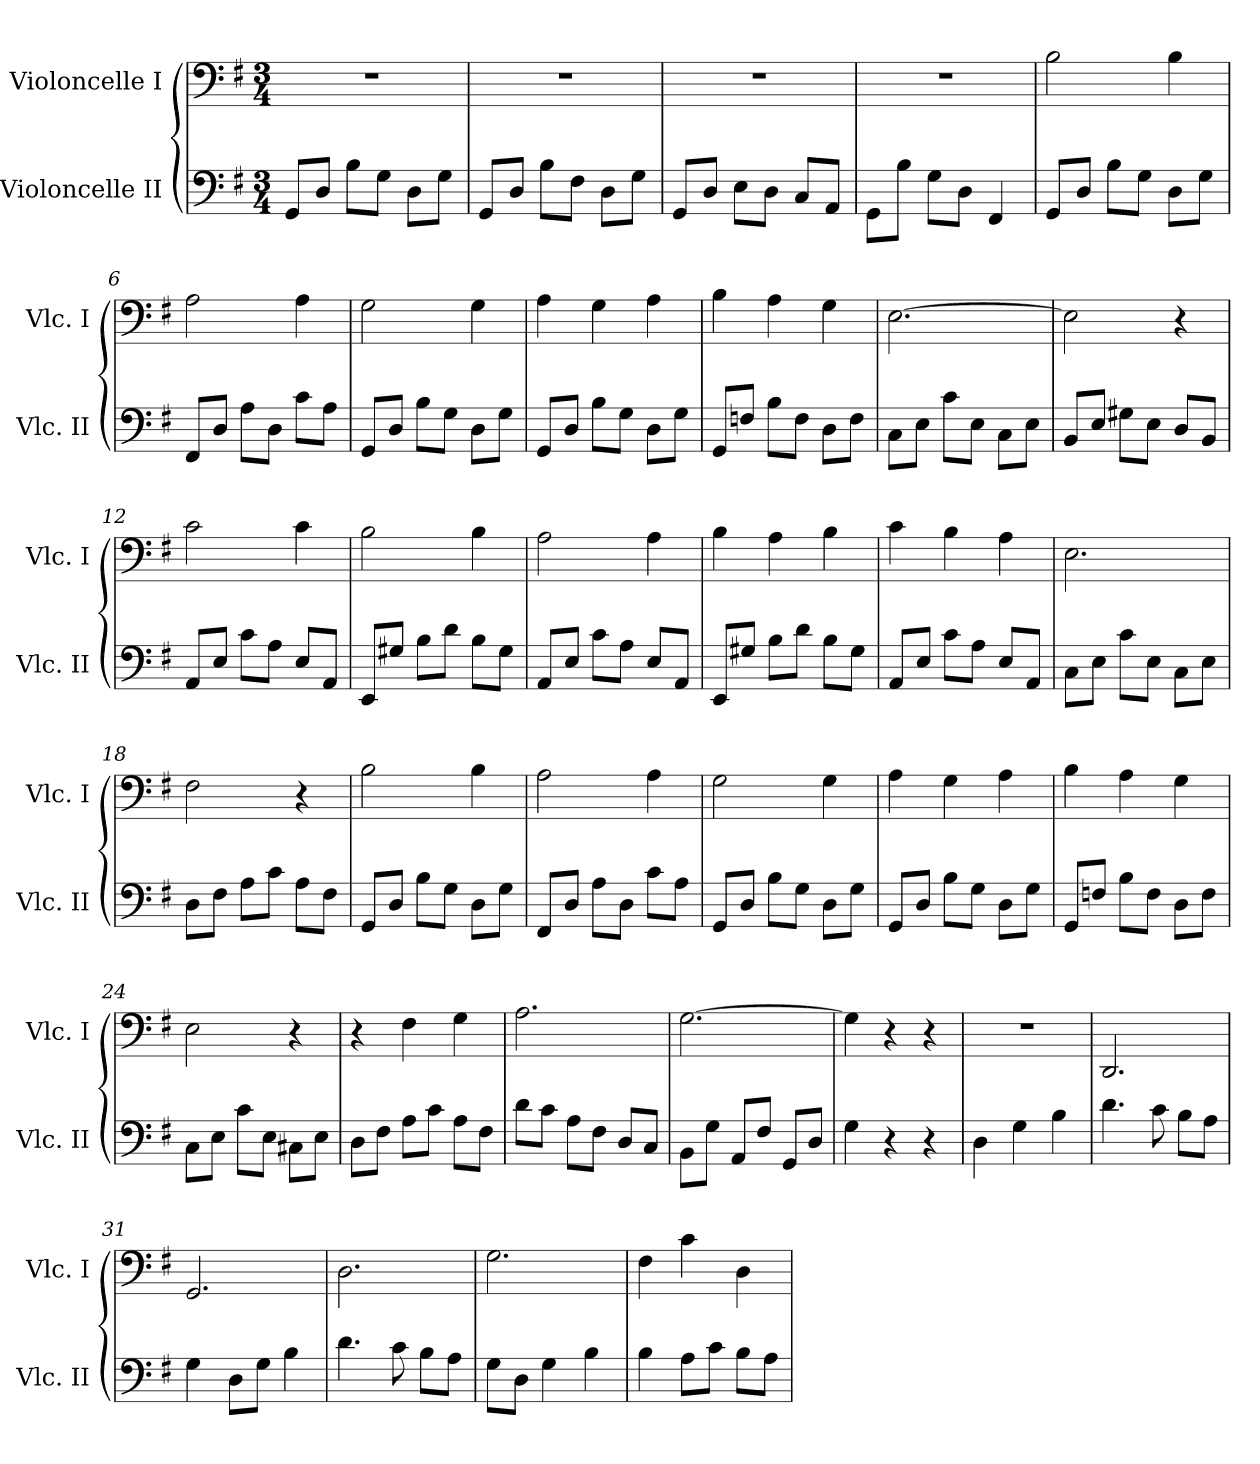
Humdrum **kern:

**kern	**kern
*part2	*part1
*staff2	*staff1
*I"Violoncelle II	*I"Violoncelle I
*I'Vlc. II	*I'Vlc. I
*clefF4	*clefF4
*k[f#]	*k[f#]
*G:	*G:
*M3/4	*M3/4
=1	=1
8GG/L	2.r
8D/J	.
8B\L	.
8G\J	.
8D\L	.
8G\J	.
=2	=2
8GG/L	2.r
8D/J	.
8B\L	.
8F#\J	.
8D\L	.
8G\J	.
=3	=3
8GG/L	2.r
8D/J	.
8E\L	.
8D\J	.
8C/L	.
8AA/J	.
=4	=4
8GG\L	2.r
8B\J	.
8G\L	.
8D\J	.
4FF#/	.
=5	=5
8GG/L	2B\
8D/J	.
8B\L	.
8G\J	.
8D\L	4B\
8G\J	.
!!LO:LB:g=z
=6	=6
8FF#/L	2A\
8D/J	.
8A\L	.
8D\J	.
8c\L	4A\
8A\J	.
=7	=7
8GG/L	2G\
8D/J	.
8B\L	.
8G\J	.
8D\L	4G\
8G\J	.
=8	=8
8GG/L	4A\
8D/J	.
8B\L	4G\
8G\J	.
8D\L	4A\
8G\J	.
=9	=9
8GG/L	4B\
8Fn/J	.
8B\L	4A\
8F\J	.
8D\L	4G\
8F\J	.
=10	=10
8C\L	[2.E\
8E\J	.
8c\L	.
8E\J	.
8C\L	.
8E\J	.
=11	=11
8BB/L	2E\]
8E/J	.
8G#X\L	.
8E\J	.
8D/L	4r
8BB/J	.
!!LO:LB:g=z
=12	=12
8AA/L	2c\
8E/J	.
8c\L	.
8A\J	.
8E/L	4c\
8AA/J	.
=13	=13
8EE/L	2B\
8G#X/J	.
8B\L	.
8d\J	.
8B\L	4B\
8G#\J	.
=14	=14
8AA/L	2A\
8E/J	.
8c\L	.
8A\J	.
8E/L	4A\
8AA/J	.
=15	=15
8EE/L	4B\
8G#X/J	.
8B\L	4A\
8d\J	.
8B\L	4B\
8G#\J	.
=16	=16
8AA/L	4c\
8E/J	.
8c\L	4B\
8A\J	.
8E/L	4A\
8AA/J	.
=17	=17
8C\L	2.E\
8E\J	.
8c\L	.
8E\J	.
8C\L	.
8E\J	.
!!LO:LB:g=z
=18	=18
8D\L	2F#\
8F#\J	.
8A\L	.
8c\J	.
8A\L	4r
8F#\J	.
=19	=19
8GG/L	2B\
8D/J	.
8B\L	.
8G\J	.
8D\L	4B\
8G\J	.
=20	=20
8FF#/L	2A\
8D/J	.
8A\L	.
8D\J	.
8c\L	4A\
8A\J	.
=21	=21
8GG/L	2G\
8D/J	.
8B\L	.
8G\J	.
8D\L	4G\
8G\J	.
=22	=22
8GG/L	4A\
8D/J	.
8B\L	4G\
8G\J	.
8D\L	4A\
8G\J	.
=23	=23
8GG/L	4B\
8Fn/J	.
8B\L	4A\
8F\J	.
8D\L	4G\
8F\J	.
!!LO:LB:g=z
=24	=24
8C\L	2E\
8E\J	.
8c\L	.
8E\J	.
8C#X\L	4r
8E\J	.
=25	=25
8D\L	4r
8F#\J	.
8A\L	4F#\
8c\J	.
8A\L	4G\
8F#\J	.
=26	=26
8d\L	2.A\
8c\J	.
8A\L	.
8F#\J	.
8D/L	.
8C/J	.
=27	=27
8BB\L	[2.G\
8G\J	.
8AA/L	.
8F#/J	.
8GG/L	.
8D/J	.
=28	=28
4G\	4G\]
4r	4r
4r	4r
=29	=29
4D\	2.r
4G\	.
4B\	.
!!LO:PB:g=z
=30	=30
4.d\	2.DD/
8c\	.
8B\L	.
8A\J	.
=31	=31
4G\	2.GG/
8D\L	.
8G\J	.
4B\	.
=32	=32
4.d\	2.D\
8c\	.
8B\L	.
8A\J	.
=33	=33
8G\L	2.G\
8D\J	.
4G\	.
4B\	.
=34	=34
4B\	4F#\
8A\L	4c\
8c\J	.
8B\L	4D\
8A\J	.
=	=
*-	*-
